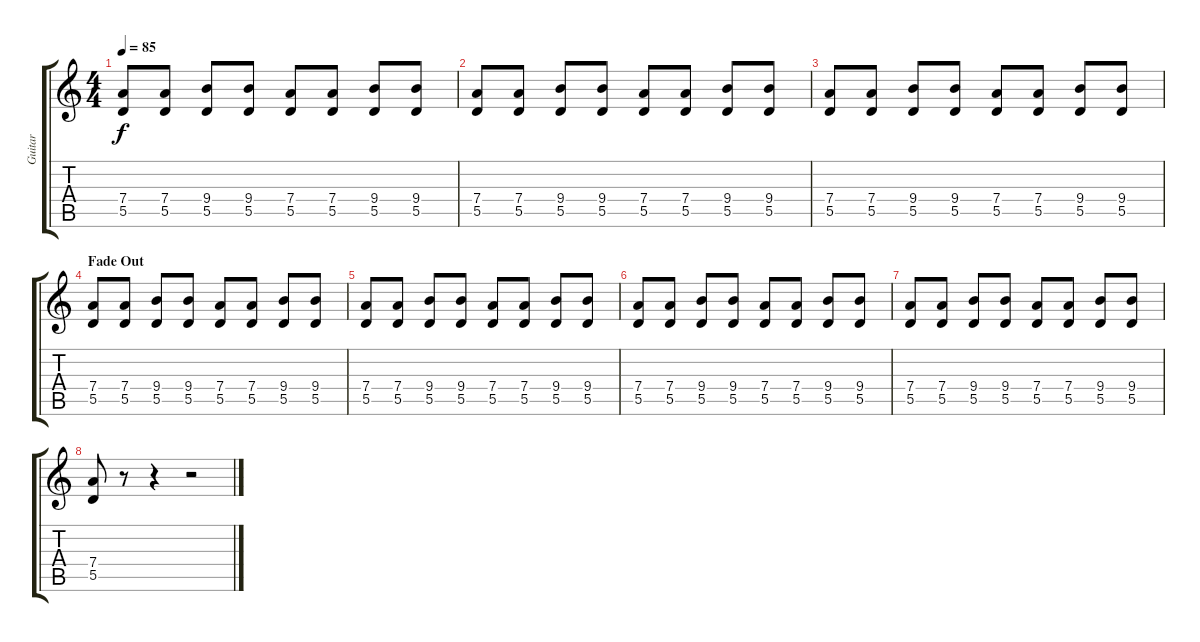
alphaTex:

\track ("Guitar" "Guitar") {instrument electricguitarmuted}
\staff {score tabs}
\tuning (E4 B3 G3 D3 A2 E2) {hide}
\ts (4 4)
\tempo 85
\clef g2
\ks c
(7.4 5.5).8{dy f} (7.4 5.5).8 (9.4 5.5).8 (9.4 5.5).8 (7.4 5.5).8 (7.4 5.5).8 (9.4 5.5).8 (9.4 5.5).8 |
(7.4 5.5).8 (7.4 5.5).8 (9.4 5.5).8 (9.4 5.5).8 (7.4 5.5).8 (7.4 5.5).8 (9.4 5.5).8 (9.4 5.5).8 |
(7.4 5.5).8 (7.4 5.5).8 (9.4 5.5).8 (9.4 5.5).8 (7.4 5.5).8 (7.4 5.5).8 (9.4 5.5).8 (9.4 5.5).8 |
\section ("" "Fade Out")
(7.4 5.5).8{volume 5} (7.4 5.5).8 (9.4 5.5).8 (9.4 5.5).8 (7.4 5.5).8 (7.4 5.5).8 (9.4 5.5).8 (9.4 5.5).8 |
(7.4 5.5).8 (7.4 5.5).8 (9.4 5.5).8 (9.4 5.5).8 (7.4 5.5).8 (7.4 5.5).8 (9.4 5.5).8 (9.4 5.5).8 |
(7.4 5.5).8{volume 0} (7.4 5.5).8 (9.4 5.5).8 (9.4 5.5).8 (7.4 5.5).8 (7.4 5.5).8 (9.4 5.5).8 (9.4 5.5).8 |
(7.4 5.5).8 (7.4 5.5).8 (9.4 5.5).8 (9.4 5.5).8 (7.4 5.5).8 (7.4 5.5).8 (9.4 5.5).8 (9.4 5.5).8 |
(7.4 5.5).8 r.8 r.4 r.2
